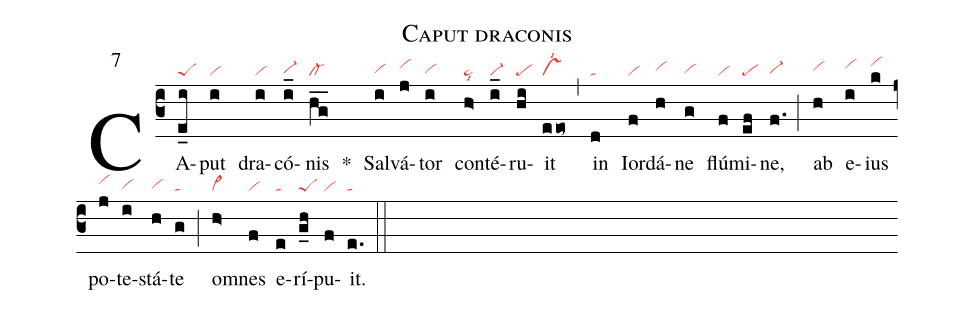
name: Caput draconis;
mode: 7;
nabc-lines: 1;
%%
(c3)
CA(e_i|peS)put(i|vi) dra(i|vi)có(i_|vi-hg)nis(hg__|cl-) *()
Sal(i|vihg)vá(j|vihi)tor(i|vihg) con(h>|ta>lsi8)té(i_|vi-)ru(hi|pe)it(eeo~|vslsi2) (,)
in(d|ta) Ior(f|vi)dá(h|vihh)ne(g|vihg) flú(f|vi)mi(ef|pe)ne,(f.|vi-hg) (;)
ab(h|vihh) e(i|vihi)ius(k|vihj) po(j|vihi)te(i|vihg)stá(h|vihg)te(g|ta) (;)
o(h>|vi>)mnes(f|vi) e(e|ta)rí(g_h|peS)pu(f|vi)it.(e.|ta) (::)
